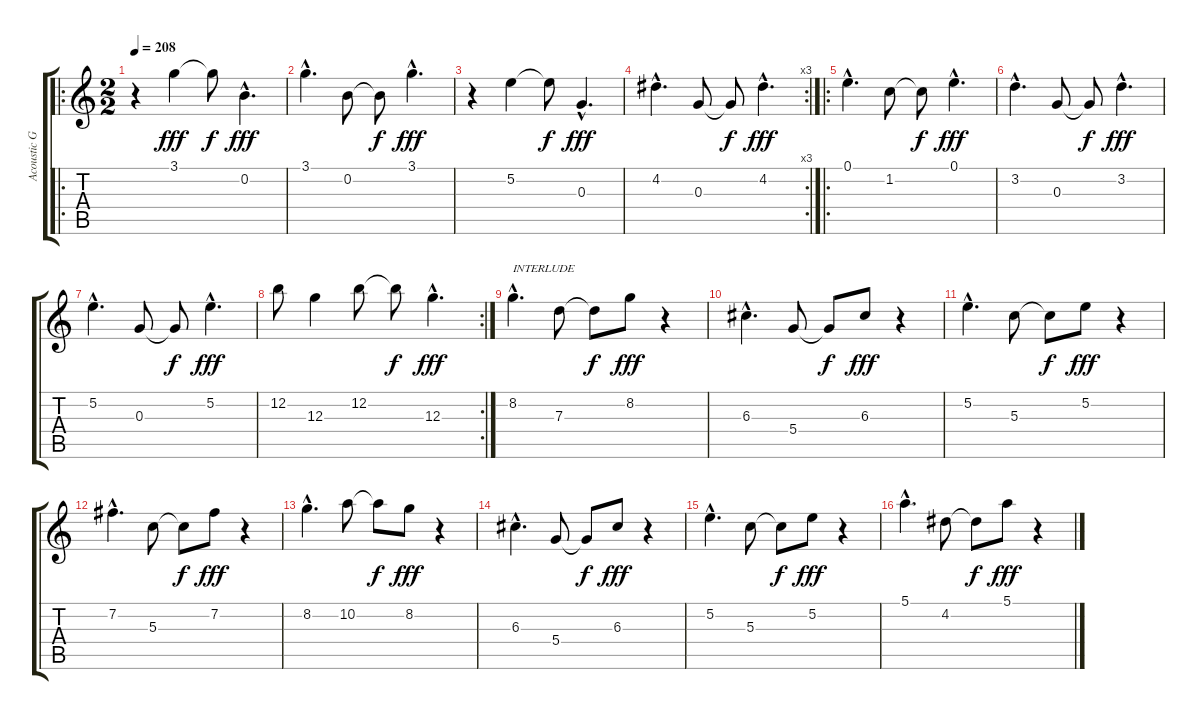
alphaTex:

\track ("Acoustic Guitar" "Acoustic G") {instrument acousticguitarsteel}
\staff {score tabs}
\tuning (E4 B3 G3 D3 A2 E2) {hide}
\ro
\ts (2 2)
\tempo 208
\clef g2
\ks c
r.4{dy fff} 3.1.4 3.1{t}.8{dy f} 0.2{hac}.4{d dy fff} |
3.1{hac}.4{d} 0.2.8 0.2{t}.8{dy f} 3.1{hac}.4{d dy fff} |
r.4 5.2.4 5.2{t}.8{dy f} 0.3{hac}.4{d dy fff} |
\rc 3
4.2{hac}.4{d} 0.3.8 0.3{t}.8{dy f} 4.2{hac}.4{d dy fff} |
\ro
0.1{hac}.4{d} 1.2.8 1.2{t}.8{dy f} 0.1{hac}.4{d dy fff} |
3.2{hac}.4{d} 0.3.8 0.3{t}.8{dy f} 3.2{hac}.4{d dy fff} |
5.2{hac}.4{d} 0.3.8 0.3{t}.8{dy f} 5.2{hac}.4{d dy fff} |
\rc 2
12.2.8 12.3.4 12.2.8 12.2{t}.8{dy f} 12.3{hac}.4{d dy fff} |
8.2{hac}.4{d txt "INTERLUDE"} 7.3.8 7.3{t}.8{dy f} 8.2.8{dy fff} r.4 |
6.3{hac}.4{d} 5.4.8 5.4{t}.8{dy f} 6.3.8{dy fff} r.4 |
5.2{hac}.4{d} 5.3.8 5.3{t}.8{dy f} 5.2.8{dy fff} r.4 |
7.2{hac}.4{d} 5.3.8 5.3{t}.8{dy f} 7.2.8{dy fff} r.4 |
8.2{hac}.4{d} 10.2.8 10.2{t}.8{dy f} 8.2.8{dy fff} r.4 |
6.3{hac}.4{d} 5.4.8 5.4{t}.8{dy f} 6.3.8{dy fff} r.4 |
5.2{hac}.4{d} 5.3.8 5.3{t}.8{dy f} 5.2.8{dy fff} r.4 |
5.1{hac}.4{d} 4.2.8 4.2{t}.8{dy f} 5.1.8{dy fff} r.4
